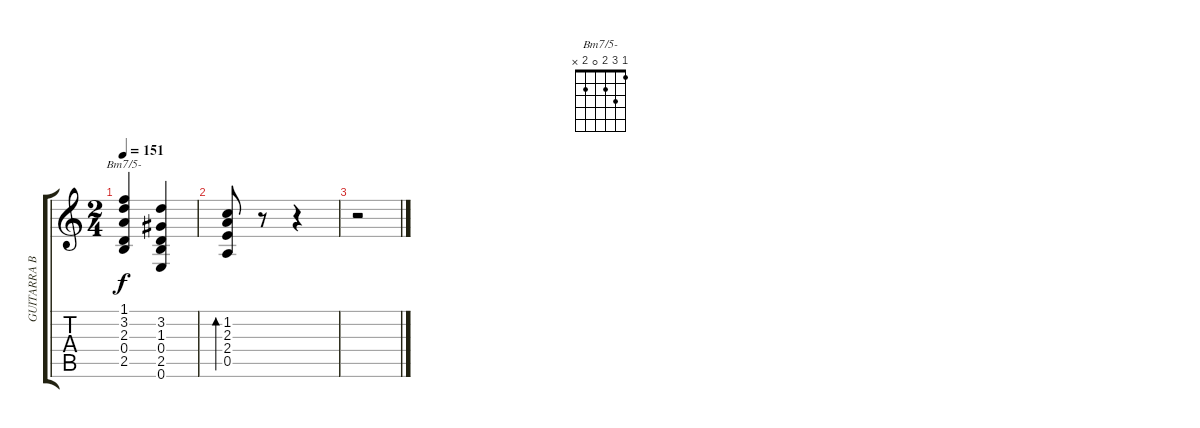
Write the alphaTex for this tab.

\track ("GUITARRA B" "GUITARRA B") {instrument acousticguitarsteel}
\staff {score tabs}
\tuning (E4 B3 G3 D3 A2 E2) {hide}
\chord ("Bm7/5-" 1 3 2 0 2 x)
\ts (2 4)
\tempo 151
\clef g2
\ks c
(1.1 3.2 2.3 0.4 2.5).4{ch "Bm7/5-" dy f} (3.2 1.3 0.4 2.5 0.6).4 |
(1.2 2.3 2.4 0.5).8{bd 120} r.8 r.4 |
r.2
